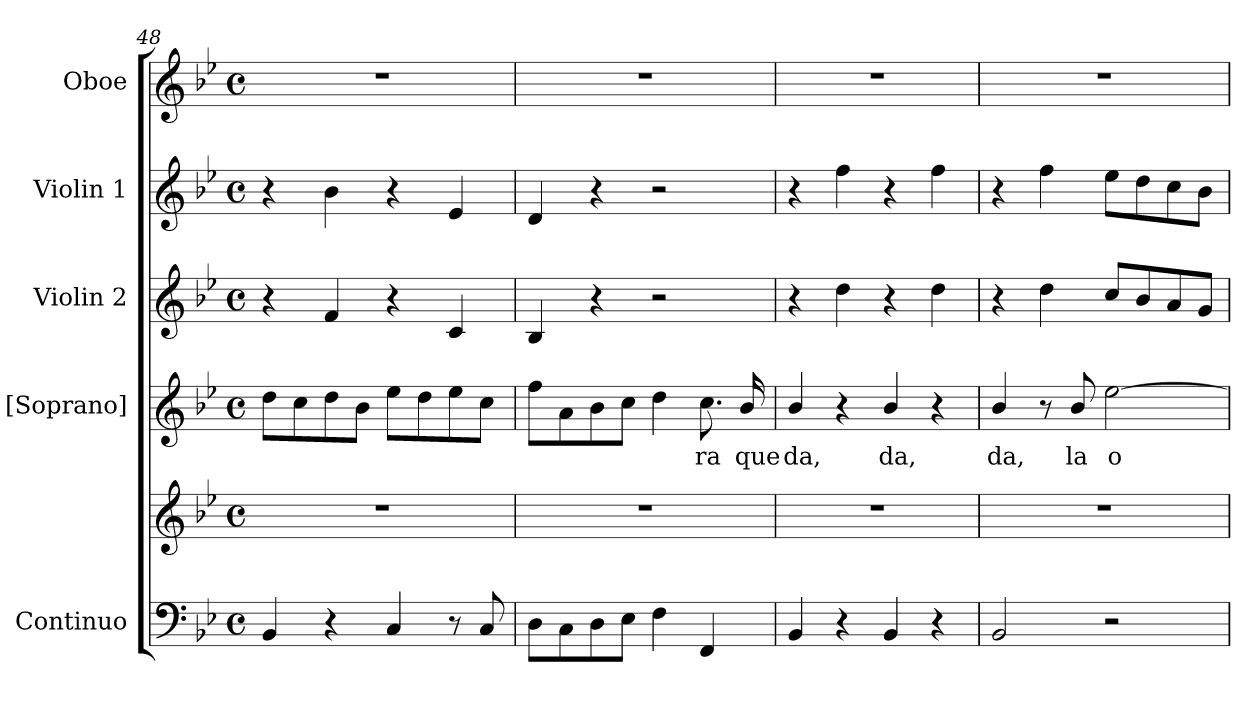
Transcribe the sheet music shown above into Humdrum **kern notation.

**kern	**kern	**kern	**text	**kern	**kern	**kern
*part5	*part5	*part4	*part4	*part3	*part2	*part1
*staff6	*staff5	*staff4	*staff4	*staff3	*staff2	*staff1
*I"Continuo	*	*I"[Soprano]	*	*I"Violin 2	*I"Violin 1	*I"Oboe
*I'Cont.	*	*I'S.	*	*I'Vln. 2	*I'Vln. 1	*I'Ob.
*clefF4	*clefG2	*clefG2	*	*clefG2	*clefG2	*clefG2
*k[b-e-]	*k[b-e-]	*k[b-e-]	*	*k[b-e-]	*k[b-e-]	*k[b-e-]
*B-:	*B-:	*B-:	*	*B-:	*B-:	*B-:
*M4/4	*M4/4	*M4/4	*	*M4/4	*M4/4	*M4/4
*met(c)	*met(c)	*met(c)	*	*met(c)	*met(c)	*met(c)
=48	=48	=48	=48	=48	=48	=48
4BB-i/	1r	8ddi\L	.	4r	4r	1r
.	.	8cci\	.	.	.	.
4r	.	8ddi\	.	4fi/	4b-i\	.
.	.	8b-i\J	.	.	.	.
4Ci/	.	8ee-i\L	.	4r	4r	.
.	.	8ddi\	.	.	.	.
8r	.	8ee-i\	.	4ci/	4e-i/	.
8Ci/	.	8cci\J	.	.	.	.
!!LO:LB:g=z
=49	=49	=49	=49	=49	=49	=49
8Di\L	1r	8ffi\L	.	4B-i/	4di/	1r
8Ci\	.	8ai\	.	.	.	.
8Di\	.	8b-i\	.	4r	4r	.
8E-i\J	.	8cci\J	.	.	.	.
4Fi\	.	4ddi\	.	2r	2r	.
!	!	!	!LO:LY:b:color=#000000	!	!	!
4FFi/	.	8.cci\	-ra	.	.	.
!	!	!	!LO:LY:b:color=#000000	!	!	!
.	.	16b-i/	que	.	.	.
=50	=50	=50	=50	=50	=50	=50
!	!	!	!LO:LY:b:color=#000000	!	!	!
4BB-i/	1r	4b-i/	da,	4r	4r	1r
4r	.	4r	.	4ddi\	4ffi\	.
!	!	!	!LO:LY:b:color=#000000	!	!	!
4BB-i/	.	4b-i/	da,	4r	4r	.
4r	.	4r	.	4ddi\	4ffi\	.
=51	=51	=51	=51	=51	=51	=51
!	!	!	!LO:LY:b:color=#000000	!	!	!
2BB-i/	1r	4b-i/	da,	4r	4r	1r
.	.	8r	.	4ddi\	4ffi\	.
!	!	!	!LO:LY:b:color=#000000	!	!	!
.	.	8b-i/	la	.	.	.
!	!	!	!LO:LY:b:color=#000000	!	!	!
2r	.	[2ee-i\	o-	8cci/L	8ee-i\L	.
.	.	.	.	8b-i/	8ddi\	.
.	.	.	.	8ai/	8cci\	.
.	.	.	.	8gi/J	8b-i\J	.
=	=	=	=	=	=	=
*-	*-	*-	*-	*-	*-	*-
